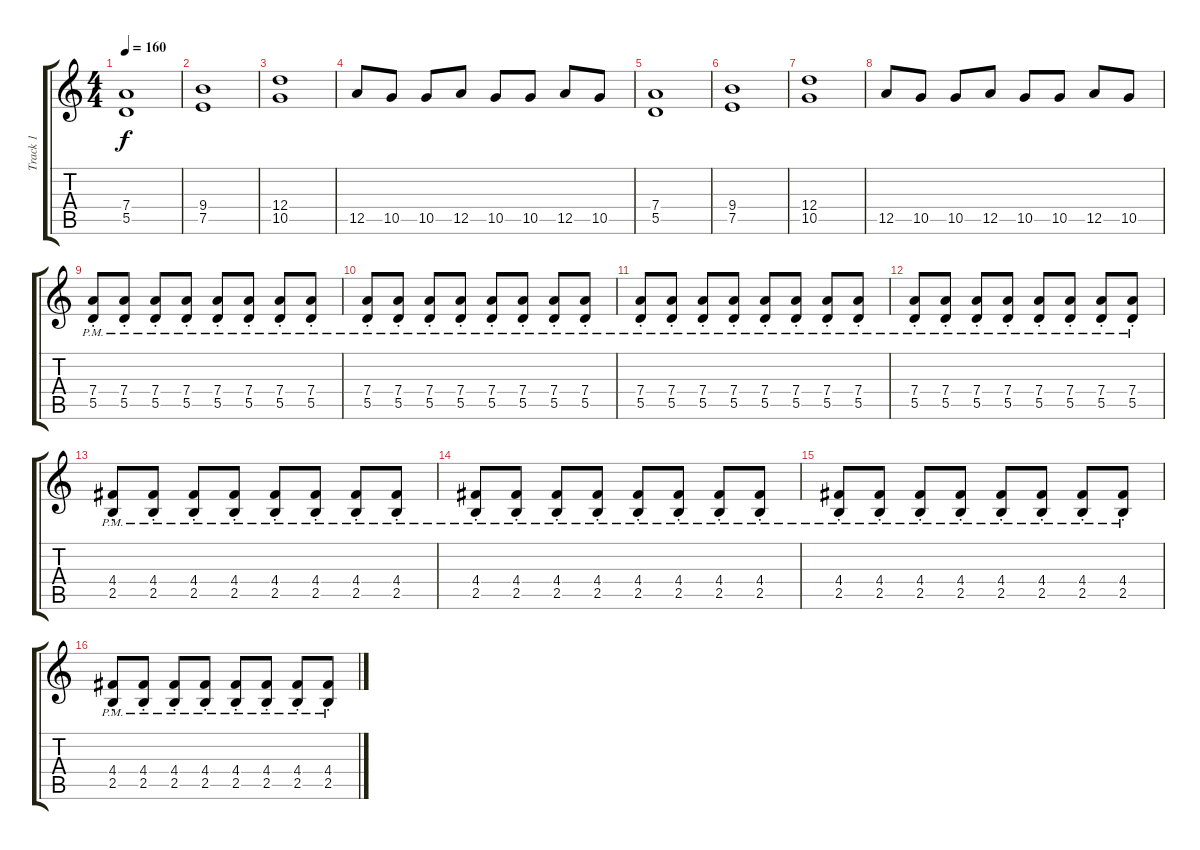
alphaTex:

\track ("Track 1" "Track 1") {instrument distortionguitar}
\staff {score tabs}
\tuning (E4 B3 G3 D3 A2 E2) {hide}
\ts (4 4)
\tempo 160
\clef g2
\ks c
(7.4 5.5).1{dy f} |
(9.4 7.5).1 |
(12.4 10.5).1 |
12.5.8 10.5.8 10.5.8 12.5.8 10.5.8 10.5.8 12.5.8 10.5.8 |
(7.4 5.5).1 |
(9.4 7.5).1 |
(12.4 10.5).1 |
12.5.8 10.5.8 10.5.8 12.5.8 10.5.8 10.5.8 12.5.8 10.5.8 |
(7.4{pm st} 5.5).8 (7.4{pm st} 5.5).8 (7.4{pm st} 5.5).8 (7.4{pm st} 5.5).8 (7.4{pm st} 5.5).8 (7.4{pm st} 5.5).8 (7.4{pm st} 5.5).8 (7.4{pm st} 5.5).8 |
(7.4{pm st} 5.5).8 (7.4{pm st} 5.5).8 (7.4{pm st} 5.5).8 (7.4{pm st} 5.5).8 (7.4{pm st} 5.5).8 (7.4{pm st} 5.5).8 (7.4{pm st} 5.5).8 (7.4{pm st} 5.5).8 |
(7.4{pm st} 5.5).8 (7.4{pm st} 5.5).8 (7.4{pm st} 5.5).8 (7.4{pm st} 5.5).8 (7.4{pm st} 5.5).8 (7.4{pm st} 5.5).8 (7.4{pm st} 5.5).8 (7.4{pm st} 5.5).8 |
(7.4{pm st} 5.5).8 (7.4{pm st} 5.5).8 (7.4{pm st} 5.5).8 (7.4{pm st} 5.5).8 (7.4{pm st} 5.5).8 (7.4{pm st} 5.5).8 (7.4{pm st} 5.5).8 (7.4{pm st} 5.5).8 |
(4.4{pm st} 2.5).8 (4.4{pm st} 2.5).8 (4.4{pm st} 2.5).8 (4.4{pm st} 2.5).8 (4.4{pm st} 2.5).8 (4.4{pm st} 2.5).8 (4.4{pm st} 2.5).8 (4.4{pm st} 2.5).8 |
(4.4{pm st} 2.5).8 (4.4{pm st} 2.5).8 (4.4{pm st} 2.5).8 (4.4{pm st} 2.5).8 (4.4{pm st} 2.5).8 (4.4{pm st} 2.5).8 (4.4{pm st} 2.5).8 (4.4{pm st} 2.5).8 |
(4.4{pm st} 2.5).8 (4.4{pm st} 2.5).8 (4.4{pm st} 2.5).8 (4.4{pm st} 2.5).8 (4.4{pm st} 2.5).8 (4.4{pm st} 2.5).8 (4.4{pm st} 2.5).8 (4.4{pm st} 2.5).8 |
(4.4{pm st} 2.5).8 (4.4{pm st} 2.5).8 (4.4{pm st} 2.5).8 (4.4{pm st} 2.5).8 (4.4{pm st} 2.5).8 (4.4{pm st} 2.5).8 (4.4{pm st} 2.5).8 (4.4{pm st} 2.5).8
